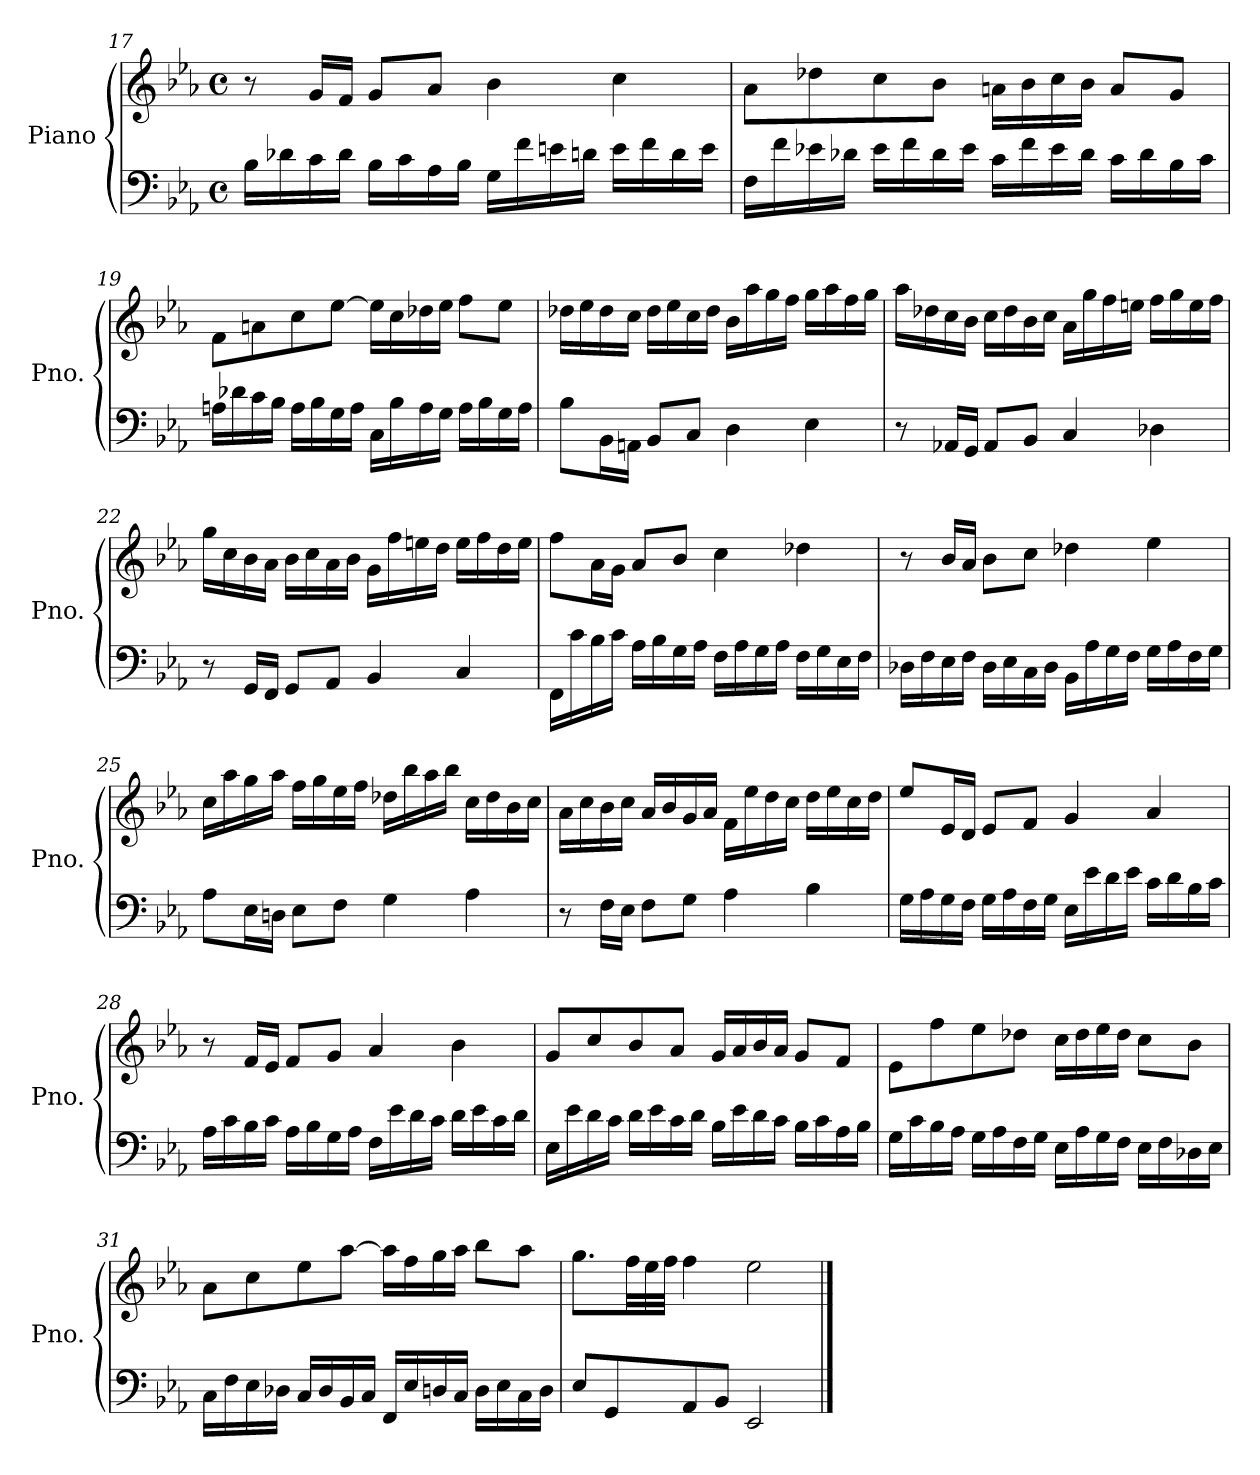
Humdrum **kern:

**kern	**kern
*part1	*part1
*staff2	*staff1
*I"Piano	*
*I'Pno.	*
*clefF4	*clefG2
*k[b-e-a-]	*k[b-e-a-]
*M4/4	*M4/4
*met(c)	*met(c)
=17	=17
16B-\LL	8r
16d-X\	.
16c\	16g/LL
16d-\JJ	16f/JJ
16B-\LL	8g/L
16c\	.
16A-\	8a-/J
16B-\JJ	.
16G\LL	4b-\
16f\	.
16en\	.
16dn\JJ	.
16e\LL	4cc\
16f\	.
16d\	.
16e\JJ	.
=18	=18
16F\LL	8a-\L
16f\	.
16e-X\	8dd-X\
16d-X\JJ	.
16e-\LL	8cc\
16f\	.
16d-\	8b-\J
16e-\JJ	.
16c\LL	16an\LL
16f\	16b-\
16e-\	16cc\
16d-\JJ	16b-\JJ
16c\LL	8a/L
16d-\	.
16B-\	8g/J
16c\JJ	.
=19	=19
16An\LL	8f\L
16d-X\	.
16c\	8an\
16B-\JJ	.
16A\LL	8cc\
16B-\	.
16G\	[8ee-\J
16A\JJ	.
16C\LL	16ee-\LL]
16B-\	16cc\
16A\	16dd-X\
16G\JJ	16ee-\JJ
16A\LL	8ff\L
16B-\	.
16G\	8ee-\J
16A\JJ	.
=20	=20
8B-\L	16dd-X\LL
.	16ee-\
16BB-\L	16dd-\
16AAn\JJ	16cc\JJ
8BB-/L	16dd-\LL
.	16ee-\
8C/J	16cc\
.	16dd-\JJ
4D\	16b-\LL
.	16aa-\
.	16gg\
.	16ff\JJ
4E-\	16gg\LL
.	16aa-\
.	16ff\
.	16gg\JJ
=21	=21
8r	16aa-\LL
.	16dd-X\
16AA-X/LL	16cc\
16GG/JJ	16b-\JJ
8AA-/L	16cc\LL
.	16dd-\
8BB-/J	16b-\
.	16cc\JJ
4C/	16a-\LL
.	16gg\
.	16ff\
.	16een\JJ
4D-X\	16ff\LL
.	16gg\
.	16ee\
.	16ff\JJ
=22	=22
8r	16gg\LL
.	16cc\
16GG/LL	16b-\
16FF/JJ	16a-\JJ
8GG/L	16b-\LL
.	16cc\
8AA-/J	16a-\
.	16b-\JJ
4BB-/	16g\LL
.	16ff\
.	16een\
.	16dd\JJ
4C/	16ee\LL
.	16ff\
.	16dd\
.	16ee\JJ
=23	=23
16FF\LL	8ff\L
16c\	.
16B-\	16a-\L
16c\JJ	16g\JJ
16A-\LL	8a-/L
16B-\	.
16G\	8b-/J
16A-\JJ	.
16F\LL	4cc\
16A-\	.
16G\	.
16A-\JJ	.
16F\LL	4dd-X\
16G\	.
16E-\	.
16F\JJ	.
=24	=24
16D-X\LL	8r
16F\	.
16E-\	16b-/LL
16F\JJ	16a-/JJ
16D-\LL	8b-\L
16E-\	.
16C\	8cc\J
16D-\JJ	.
16BB-\LL	4dd-X\
16A-\	.
16G\	.
16F\JJ	.
16G\LL	4ee-\
16A-\	.
16F\	.
16G\JJ	.
=25	=25
8A-\L	16cc\LL
.	16aa-\
16E-\L	16gg\
16Dn\JJ	16aa-\JJ
8E-\L	16ff\LL
.	16gg\
8F\J	16ee-\
.	16ff\JJ
4G\	16dd-X\LL
.	16bb-\
.	16aa-\
.	16bb-\JJ
4A-\	16cc\LL
.	16dd-\
.	16b-\
.	16cc\JJ
=26	=26
8r	16a-\LL
.	16cc\
16F\LL	16b-\
16E-\JJ	16cc\JJ
8F\L	16a-/LL
.	16b-/
8G\J	16g/
.	16a-/JJ
4A-\	16f\LL
.	16ee-\
.	16dd\
.	16cc\JJ
4B-\	16dd\LL
.	16ee-\
.	16cc\
.	16dd\JJ
=27	=27
16G\LL	8ee-/L
16A-\	.
16G\	16e-/L
16F\JJ	16d/JJ
16G\LL	8e-/L
16A-\	.
16F\	8f/J
16G\JJ	.
16E-\LL	4g/
16e-\	.
16d\	.
16e-\JJ	.
16c\LL	4a-/
16d\	.
16B-\	.
16c\JJ	.
=28	=28
16A-\LL	8r
16c\	.
16B-\	16f/LL
16c\JJ	16e-/JJ
16A-\LL	8f/L
16B-\	.
16G\	8g/J
16A-\JJ	.
16F\LL	4a-/
16e-\	.
16d\	.
16c\JJ	.
16d\LL	4b-\
16e-\	.
16c\	.
16d\JJ	.
=29	=29
16E-\LL	8g/L
16e-\	.
16d\	8cc/
16c\JJ	.
16d\LL	8b-/
16e-\	.
16c\	8a-/J
16d\JJ	.
16B-\LL	16g/LL
16e-\	16a-/
16d\	16b-/
16c\JJ	16a-/JJ
16B-\LL	8g/L
16c\	.
16A-\	8f/J
16B-\JJ	.
=30	=30
16G\LL	8e-\L
16c\	.
16B-\	8ff\
16A-\JJ	.
16G\LL	8ee-\
16A-\	.
16F\	8dd-X\J
16G\JJ	.
16E-\LL	16cc\LL
16A-\	16dd-\
16G\	16ee-\
16F\JJ	16dd-\JJ
16E-\LL	8cc\L
16F\	.
16D-X\	8b-\J
16E-\JJ	.
=31	=31
16C\LL	8a-\L
16F\	.
16E-\	8cc\
16D-X\JJ	.
16C/LL	8ee-\
16D-/	.
16BB-/	[8aa-\J
16C/JJ	.
16FF/LL	16aa-\LL]
16E-/	16ff\
16Dn/	16gg\
16C/JJ	16aa-\JJ
16D\LL	8bb-\L
16E-\	.
16C\	8aa-\J
16D\JJ	.
=32	=32
8E-/L	(8.gg\L
8GG/	.
*	*Xtuplet
.	48ff\LL
.	48ee-\
.	48ff\JJJ
8AA-/	4ff\
8BB-/J	.
2EE-/	2ee-\
==	==
*-	*-
